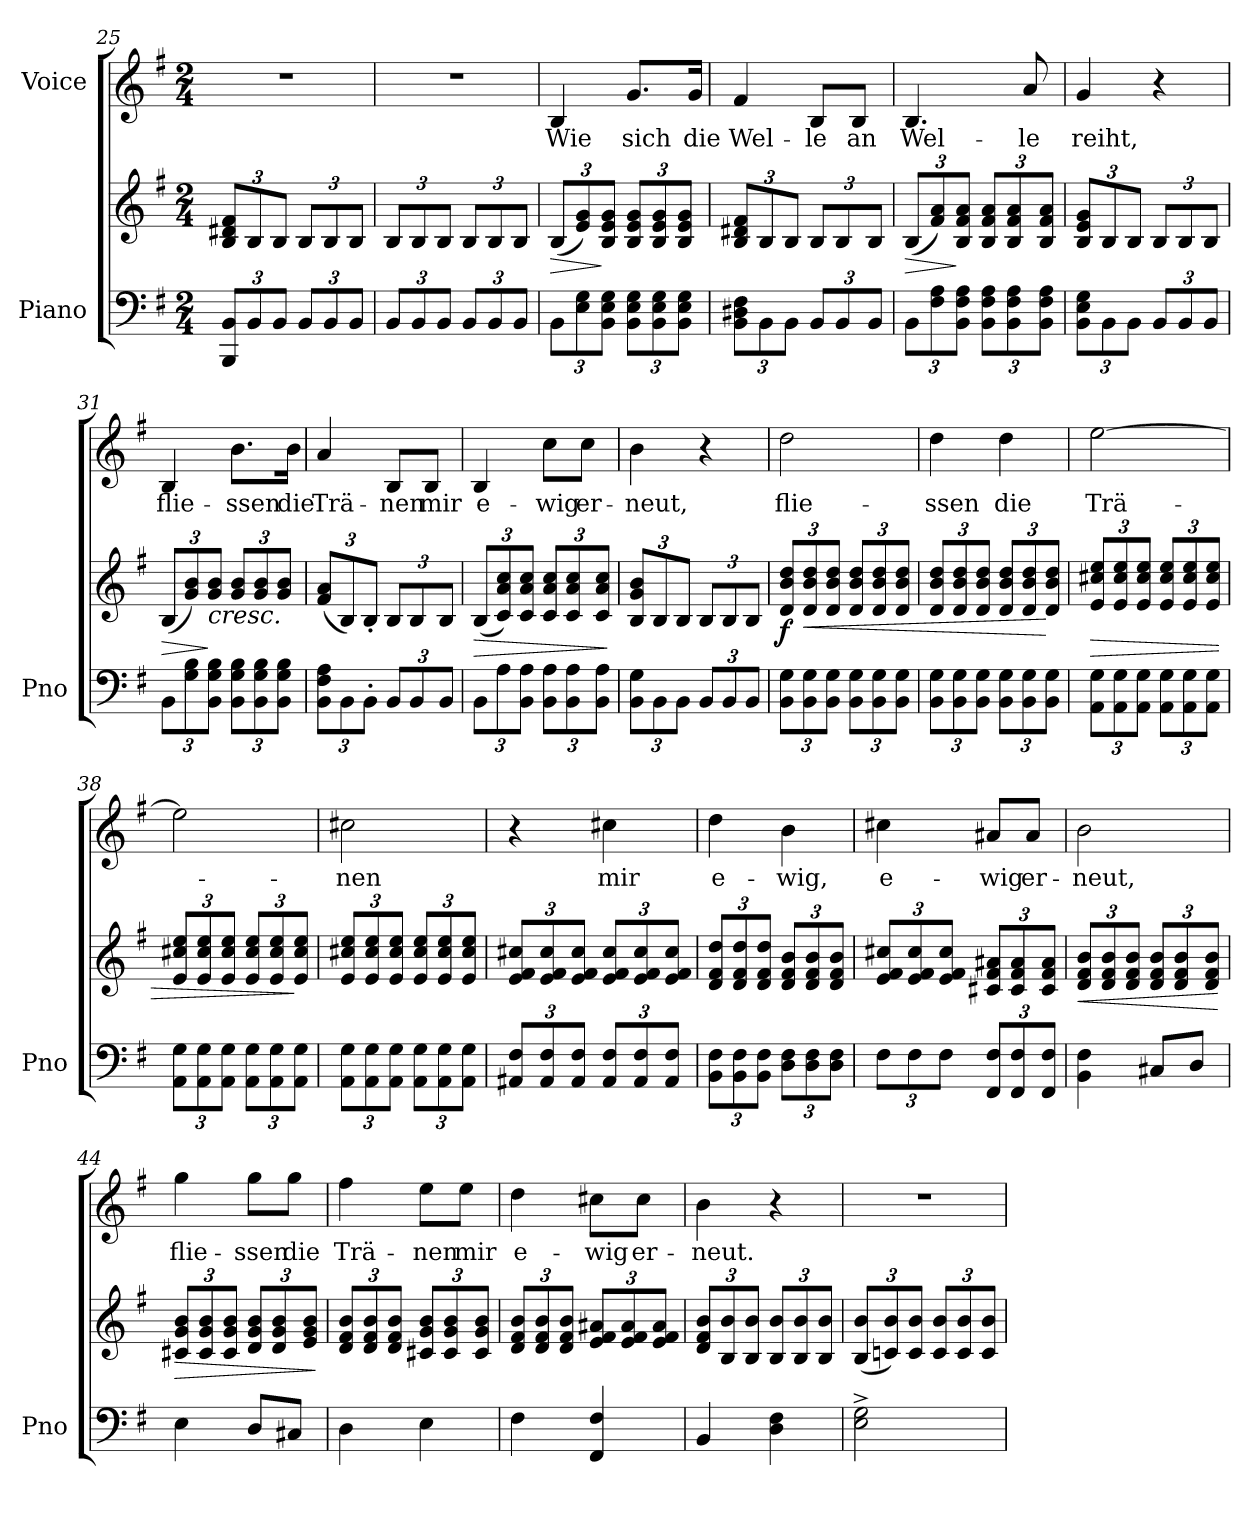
**kern	**kern	**dynam	**kern	**text
*part2	*part2	*part2	*part1	*part1
*staff3	*staff2	*staff2/3	*staff1	*staff1
*I"Piano	*	*	*I"Voice	*
*I'Pno	*	*	*	*
*clefF4	*clefG2	*	*clefG2	*
*k[f#]	*k[f#]	*	*k[f#]	*
*M2/4	*M2/4	*	*M2/4	*
*Xbrackettup	*Xbrackettup	*	*	*
=25	=25	=25	=25	=25
12BBB/ 12BB/L	12B/ 12d#X/ 12f#/L	.	2r	.
12BB/	12B/	.	.	.
12BB/J	12B/J	.	.	.
12BB/L	12B/L	.	.	.
12BB/	12B/	.	.	.
12BB/J	12B/J	.	.	.
=26	=26	=26	=26	=26
12BB/L	12B/L	.	2r	.
12BB/	12B/	.	.	.
12BB/J	12B/J	.	.	.
12BB/L	12B/L	.	.	.
12BB/	12B/	.	.	.
12BB/J	12B/J	.	.	.
=27	=27	=27	=27	=27
!	!	!LO:HP:b	!	!
12BB\L	(12B/L	>	4B/	Wie
12E\ 12G\	12e/ 12g/)	.	.	.
12BB\ 12E\ 12G\J	12B/ 12e/ 12g/J	]	.	.
12BB\ 12E\ 12G\L	12B/ 12e/ 12g/L	.	8.g/L	sich
12BB\ 12E\ 12G\	12B/ 12e/ 12g/	.	.	.
12BB\ 12E\ 12G\J	12B/ 12e/ 12g/J	.	.	.
.	.	.	16g/Jk	die
=28	=28	=28	=28	=28
12BB\ 12D#X\ 12F#\L	12B/ 12d#X/ 12f#/L	.	4f#/	Wel-
12BB\	12B/	.	.	.
12BB\J	12B/J	.	.	.
12BB/L	12B/L	.	8B/L	-le
12BB/	12B/	.	.	.
.	.	.	8B/J	an
12BB/J	12B/J	.	.	.
=29	=29	=29	=29	=29
!	!	!LO:HP:b	!	!
12BB\L	(12B/L	>	4.B/	Wel-
12F#\ 12A\	12f#/ 12a/)	.	.	.
12BB\ 12F#\ 12A\J	12B/ 12f#/ 12a/J	]	.	.
12BB\ 12F#\ 12A\L	12B/ 12f#/ 12a/L	.	.	.
12BB\ 12F#\ 12A\	12B/ 12f#/ 12a/	.	.	.
.	.	.	8a/	-le
12BB\ 12F#\ 12A\J	12B/ 12f#/ 12a/J	.	.	.
=30	=30	=30	=30	=30
12BB\ 12E\ 12G\L	12B/ 12e/ 12g/L	.	4g/	reiht,
12BB\	12B/	.	.	.
12BB\J	12B/J	.	.	.
12BB/L	12B/L	.	4r	.
12BB/	12B/	.	.	.
12BB/J	12B/J	.	.	.
=31	=31	=31	=31	=31
!	!	!LO:HP:b	!	!
12BB\L	(12B/L	>	4B/	flie-
12G\ 12B\	12g/ 12b/)	.	.	.
!	!LO:TX:b:i:t=cresc.	!	!	!
12BB\ 12G\ 12B\J	12g/ 12b/J	]	.	.
12BB\ 12G\ 12B\L	12g/ 12b/L	.	8.b\L	-ssen
12BB\ 12G\ 12B\	12g/ 12b/	.	.	.
12BB\ 12G\ 12B\J	12g/ 12b/J	.	.	.
.	.	.	16b\Jk	die
=32	=32	=32	=32	=32
12BB\ 12F#\ 12A\L	(12f#/ 12a/L	.	4a/	Trä-
12BB\	12B/)	.	.	.
12BB'\J	12B'/J	.	.	.
12BB/L	12B/L	.	8B/L	-nen
12BB/	12B/	.	.	.
.	.	.	8B/J	mir
12BB/J	12B/J	.	.	.
=33	=33	=33	=33	=33
!	!	!LO:HP:b	!	!
12BB\L	(12B/L	>	4B/	e-
12A\	12c/ 12a/ 12cc/)	.	.	.
12BB\ 12A\J	12c/ 12a/ 12cc/J	.	.	.
12BB\ 12A\L	12c/ 12a/ 12cc/L	.	8cc\L	-wig
12BB\ 12A\	12c/ 12a/ 12cc/	.	.	.
.	.	.	8cc\J	er-
12BB\ 12A\J	12c/ 12a/ 12cc/J	.	.	.
.	.	]	.	.
=34	=34	=34	=34	=34
12BB\ 12G\L	12B/ 12g/ 12b/L	.	4b\	-neut,
12BB\	12B/	.	.	.
12BB\J	12B/J	.	.	.
12BB/L	12B/L	.	4r	.
12BB/	12B/	.	.	.
12BB/J	12B/J	.	.	.
=35	=35	=35	=35	=35
!	!	!LO:DY:b	!	!
12BB\ 12G\L	12d/ 12b/ 12dd/L	f	2dd\	flie-
!	!	!LO:HP:b	!	!
12BB\ 12G\	12d/ 12b/ 12dd/	<	.	.
12BB\ 12G\J	12d/ 12b/ 12dd/J	.	.	.
12BB\ 12G\L	12d/ 12b/ 12dd/L	.	.	.
12BB\ 12G\	12d/ 12b/ 12dd/	.	.	.
12BB\ 12G\J	12d/ 12b/ 12dd/J	.	.	.
=36	=36	=36	=36	=36
12BB\ 12G\L	12d/ 12b/ 12dd/L	.	4dd\	-ssen
12BB\ 12G\	12d/ 12b/ 12dd/	.	.	.
12BB\ 12G\J	12d/ 12b/ 12dd/J	.	.	.
12BB\ 12G\L	12d/ 12b/ 12dd/L	.	4dd\	die
12BB\ 12G\	12d/ 12b/ 12dd/	.	.	.
12BB\ 12G\J	12d/ 12b/ 12dd/J	[	.	.
=37	=37	=37	=37	=37
!	!	!LO:HP:b	!	!
12AA\ 12G\L	12e/ 12cc#X/ 12ee/L	>	[2ee\	Trä-
12AA\ 12G\	12e/ 12cc#/ 12ee/	.	.	.
12AA\ 12G\J	12e/ 12cc#/ 12ee/J	.	.	.
12AA\ 12G\L	12e/ 12cc#/ 12ee/L	.	.	.
12AA\ 12G\	12e/ 12cc#/ 12ee/	.	.	.
12AA\ 12G\J	12e/ 12cc#/ 12ee/J	.	.	.
=38	=38	=38	=38	=38
12AA\ 12G\L	12e/ 12cc#X/ 12ee/L	.	2ee\]	.
12AA\ 12G\	12e/ 12cc#/ 12ee/	.	.	.
12AA\ 12G\J	12e/ 12cc#/ 12ee/J	.	.	.
12AA\ 12G\L	12e/ 12cc#/ 12ee/L	.	.	.
12AA\ 12G\	12e/ 12cc#/ 12ee/	.	.	.
12AA\ 12G\J	12e/ 12cc#/ 12ee/J	]	.	.
=39	=39	=39	=39	=39
12AA\ 12G\L	12e/ 12cc#X/ 12ee/L	.	2cc#X\	-nen
12AA\ 12G\	12e/ 12cc#/ 12ee/	.	.	.
12AA\ 12G\J	12e/ 12cc#/ 12ee/J	.	.	.
12AA\ 12G\L	12e/ 12cc#/ 12ee/L	.	.	.
12AA\ 12G\	12e/ 12cc#/ 12ee/	.	.	.
12AA\ 12G\J	12e/ 12cc#/ 12ee/J	.	.	.
=40	=40	=40	=40	=40
12AA#X/ 12F#/L	12e/ 12f#/ 12cc#X/L	.	4r	.
12AA#/ 12F#/	12e/ 12f#/ 12cc#/	.	.	.
12AA#/ 12F#/J	12e/ 12f#/ 12cc#/J	.	.	.
12AA#/ 12F#/L	12e/ 12f#/ 12cc#/L	.	4cc#X\	mir
12AA#/ 12F#/	12e/ 12f#/ 12cc#/	.	.	.
12AA#/ 12F#/J	12e/ 12f#/ 12cc#/J	.	.	.
=41	=41	=41	=41	=41
12BB\ 12F#\L	12d/ 12f#/ 12dd/L	.	4dd\	e-
12BB\ 12F#\	12d/ 12f#/ 12dd/	.	.	.
12BB\ 12F#\J	12d/ 12f#/ 12dd/J	.	.	.
12D\ 12F#\L	12d/ 12f#/ 12b/L	.	4b\	-wig,
12D\ 12F#\	12d/ 12f#/ 12b/	.	.	.
12D\ 12F#\J	12d/ 12f#/ 12b/J	.	.	.
=42	=42	=42	=42	=42
12F#\L	12e/ 12f#/ 12cc#X/L	.	4cc#X\	e-
12F#\	12e/ 12f#/ 12cc#/	.	.	.
12F#\J	12e/ 12f#/ 12cc#/J	.	.	.
12FF#/ 12F#/L	12c#X/ 12f#/ 12a#X/L	.	8a#X/L	-wig
12FF#/ 12F#/	12c#/ 12f#/ 12a#/	.	.	.
.	.	.	8a#/J	er-
12FF#/ 12F#/J	12c#/ 12f#/ 12a#/J	.	.	.
=43	=43	=43	=43	=43
!	!	!LO:HP:b	!	!
4BB\ 4F#\	12d/ 12f#/ 12b/L	<	2b\	-neut,
.	12d/ 12f#/ 12b/	.	.	.
.	12d/ 12f#/ 12b/J	.	.	.
8C#X/L	12d/ 12f#/ 12b/L	.	.	.
.	12d/ 12f#/ 12b/	.	.	.
8D/J	.	.	.	.
.	12d/ 12f#/ 12b/J	.	.	.
.	.	[	.	.
=44	=44	=44	=44	=44
!	!	!LO:HP:b	!	!
4E\	12c#X/ 12g/ 12b/L	>	4gg\	flie-
.	12c#/ 12g/ 12b/	.	.	.
.	12c#/ 12g/ 12b/J	.	.	.
8D/L	12d/ 12g/ 12b/L	.	8gg\L	-ssen
.	12d/ 12g/ 12b/	.	.	.
8C#X/J	.	.	8gg\J	die
.	12e/ 12g/ 12b/J	.	.	.
.	.	]	.	.
=45	=45	=45	=45	=45
4D\	12d/ 12f#/ 12b/L	.	4ff#\	Trä-
.	12d/ 12f#/ 12b/	.	.	.
.	12d/ 12f#/ 12b/J	.	.	.
4E\	12c#X/ 12g/ 12b/L	.	8ee\L	-nen
.	12c#/ 12g/ 12b/	.	.	.
.	.	.	8ee\J	mir
.	12c#/ 12g/ 12b/J	.	.	.
=46	=46	=46	=46	=46
4F#\	12d/ 12f#/ 12b/L	.	4dd\	e-
.	12d/ 12f#/ 12b/	.	.	.
.	12d/ 12f#/ 12b/J	.	.	.
4FF#/ 4F#/	12e/ 12f#/ 12a#X/L	.	8cc#X\L	-wig
.	12e/ 12f#/ 12a#/	.	.	.
.	.	.	8cc#\J	er-
.	12e/ 12f#/ 12a#/J	.	.	.
=47	=47	=47	=47	=47
4BB/	12d/ 12f#/ 12b/L	.	4b\	neut.
.	12B/ 12b/	.	.	.
.	12B/ 12b/J	.	.	.
4D\ 4F#\	12B/ 12b/L	.	4r	.
.	12B/ 12b/	.	.	.
.	12B/ 12b/J	.	.	.
=48	=48	=48	=48	=48
2E\^ 2G\^	(12B/ 12b/L	.	2r	.
.	12cn/ 12b/)	.	.	.
.	12c/ 12b/J	.	.	.
.	12c/ 12b/L	.	.	.
.	12c/ 12b/	.	.	.
.	12c/ 12b/J	.	.	.
=	=	=	=	=
*-	*-	*-	*-	*-
